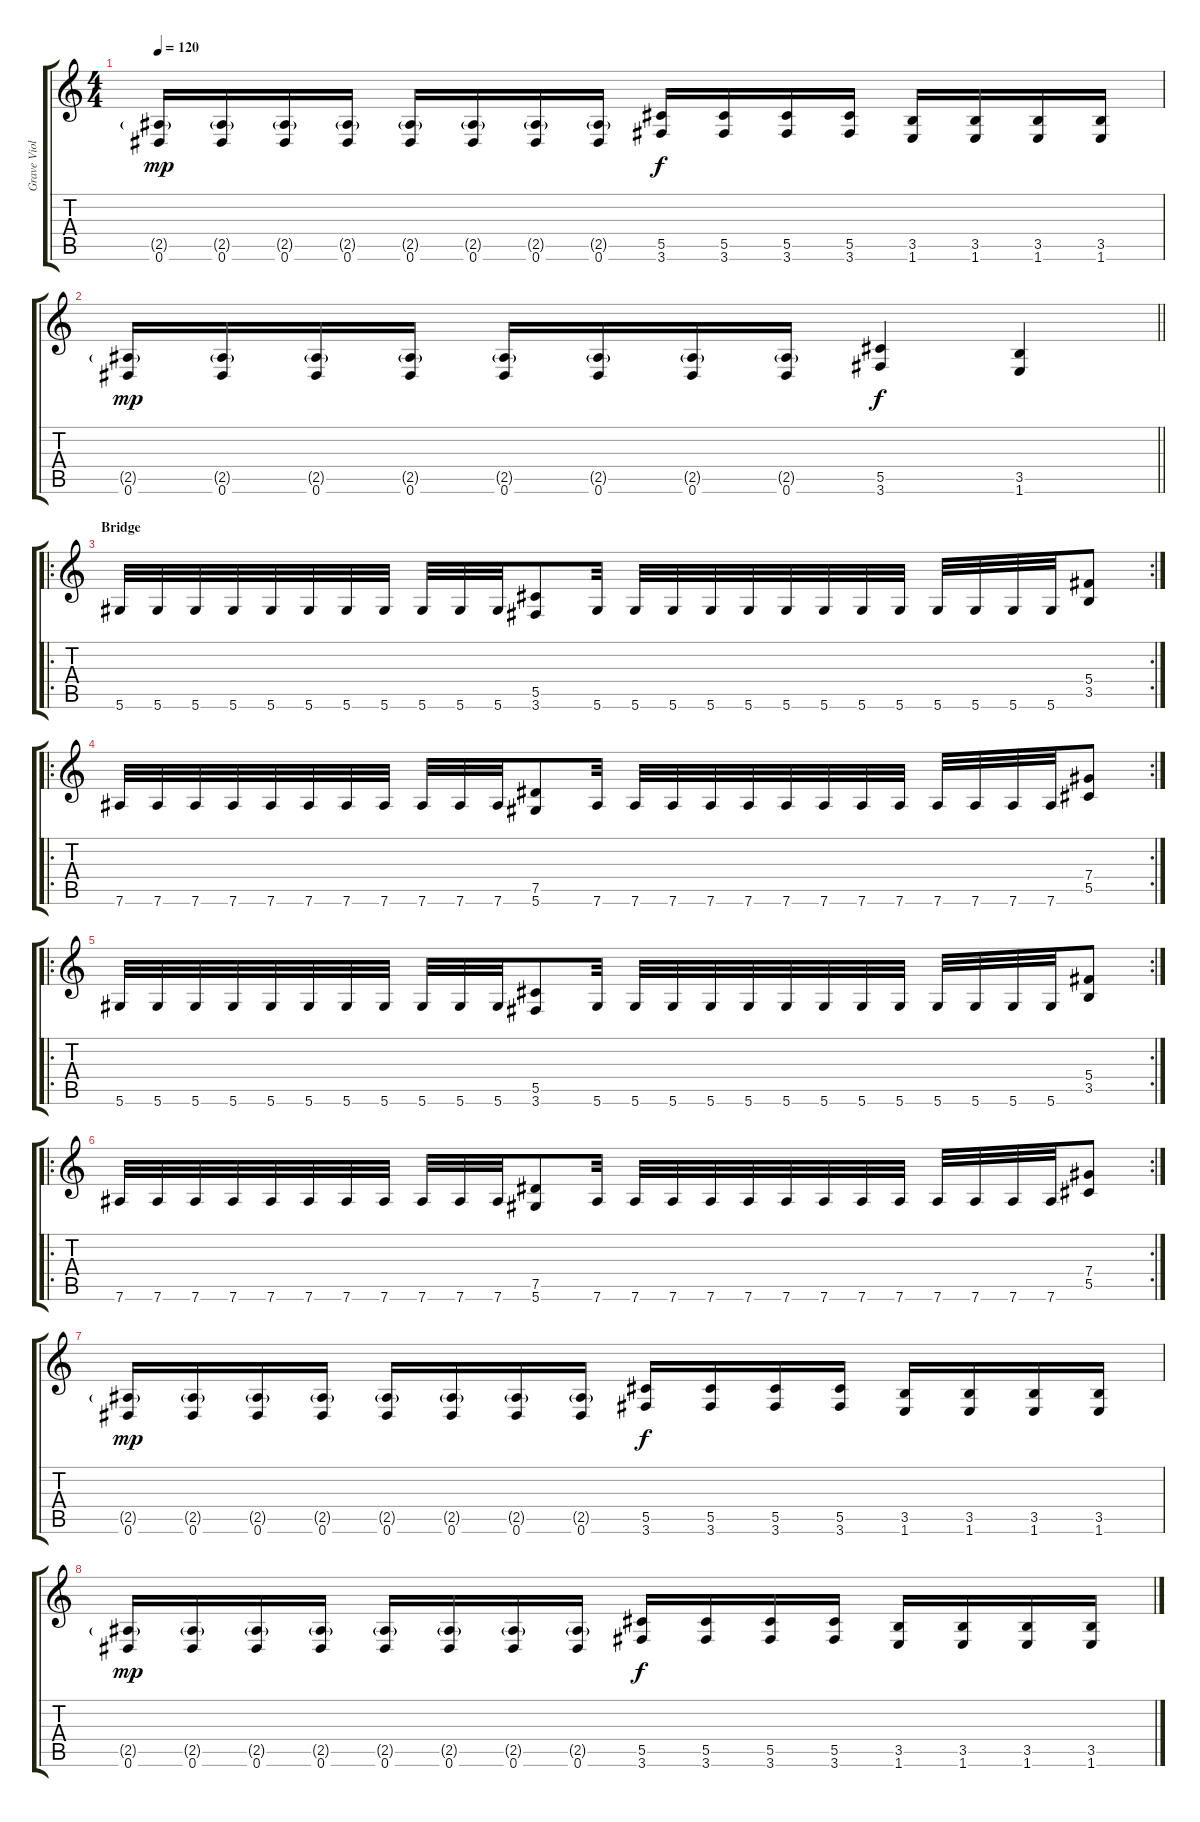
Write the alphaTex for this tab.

\track ("Grave Violator" "Grave Viol") {instrument distortionguitar}
\staff {score tabs}
\tuning (Eb4 Bb3 Gb3 Db3 Ab2 Eb2) {hide}
\ts (4 4)
\tempo 120
\clef g2
\ks c
(2.5{g} 0.6).16{dy mp} (2.5{g} 0.6).16 (2.5{g} 0.6).16 (2.5{g} 0.6).16 (2.5{g} 0.6).16 (2.5{g} 0.6).16 (2.5{g} 0.6).16 (2.5{g} 0.6).16 (5.5 3.6).16{dy f} (5.5 3.6).16 (5.5 3.6).16 (5.5 3.6).16 (3.5 1.6).16 (3.5 1.6).16 (3.5 1.6).16 (3.5 1.6).16 |
\barLineRight lightlight
(2.5{g} 0.6).16{dy mp} (2.5{g} 0.6).16 (2.5{g} 0.6).16 (2.5{g} 0.6).16 (2.5{g} 0.6).16 (2.5{g} 0.6).16 (2.5{g} 0.6).16 (2.5{g} 0.6).16 (5.5 3.6).4{dy f} (3.5 1.6).4 |
\ro
\rc 2
\section ("" "Bridge")
5.6.32 5.6.32 5.6.32 5.6.32 5.6.32 5.6.32 5.6.32 5.6.32 5.6.32 5.6.32 5.6.32 (5.5 3.6).8 5.6.32 5.6.32 5.6.32 5.6.32 5.6.32 5.6.32 5.6.32 5.6.32 5.6.32 5.6.32 5.6.32 5.6.32 5.6.32 (5.4 3.5).8 |
\ro
\rc 2
7.6.32 7.6.32 7.6.32 7.6.32 7.6.32 7.6.32 7.6.32 7.6.32 7.6.32 7.6.32 7.6.32 (7.5 5.6).8 7.6.32 7.6.32 7.6.32 7.6.32 7.6.32 7.6.32 7.6.32 7.6.32 7.6.32 7.6.32 7.6.32 7.6.32 7.6.32 (7.4 5.5).8 |
\ro
\rc 2
5.6.32 5.6.32 5.6.32 5.6.32 5.6.32 5.6.32 5.6.32 5.6.32 5.6.32 5.6.32 5.6.32 (5.5 3.6).8 5.6.32 5.6.32 5.6.32 5.6.32 5.6.32 5.6.32 5.6.32 5.6.32 5.6.32 5.6.32 5.6.32 5.6.32 5.6.32 (5.4 3.5).8 |
\ro
\rc 2
7.6.32 7.6.32 7.6.32 7.6.32 7.6.32 7.6.32 7.6.32 7.6.32 7.6.32 7.6.32 7.6.32 (7.5 5.6).8 7.6.32 7.6.32 7.6.32 7.6.32 7.6.32 7.6.32 7.6.32 7.6.32 7.6.32 7.6.32 7.6.32 7.6.32 7.6.32 (7.4 5.5).8 |
(2.5{g} 0.6).16{dy mp} (2.5{g} 0.6).16 (2.5{g} 0.6).16 (2.5{g} 0.6).16 (2.5{g} 0.6).16 (2.5{g} 0.6).16 (2.5{g} 0.6).16 (2.5{g} 0.6).16 (5.5 3.6).16{dy f} (5.5 3.6).16 (5.5 3.6).16 (5.5 3.6).16 (3.5 1.6).16 (3.5 1.6).16 (3.5 1.6).16 (3.5 1.6).16 |
(2.5{g} 0.6).16{dy mp} (2.5{g} 0.6).16 (2.5{g} 0.6).16 (2.5{g} 0.6).16 (2.5{g} 0.6).16 (2.5{g} 0.6).16 (2.5{g} 0.6).16 (2.5{g} 0.6).16 (5.5 3.6).16{dy f} (5.5 3.6).16 (5.5 3.6).16 (5.5 3.6).16 (3.5 1.6).16 (3.5 1.6).16 (3.5 1.6).16 (3.5 1.6).16
